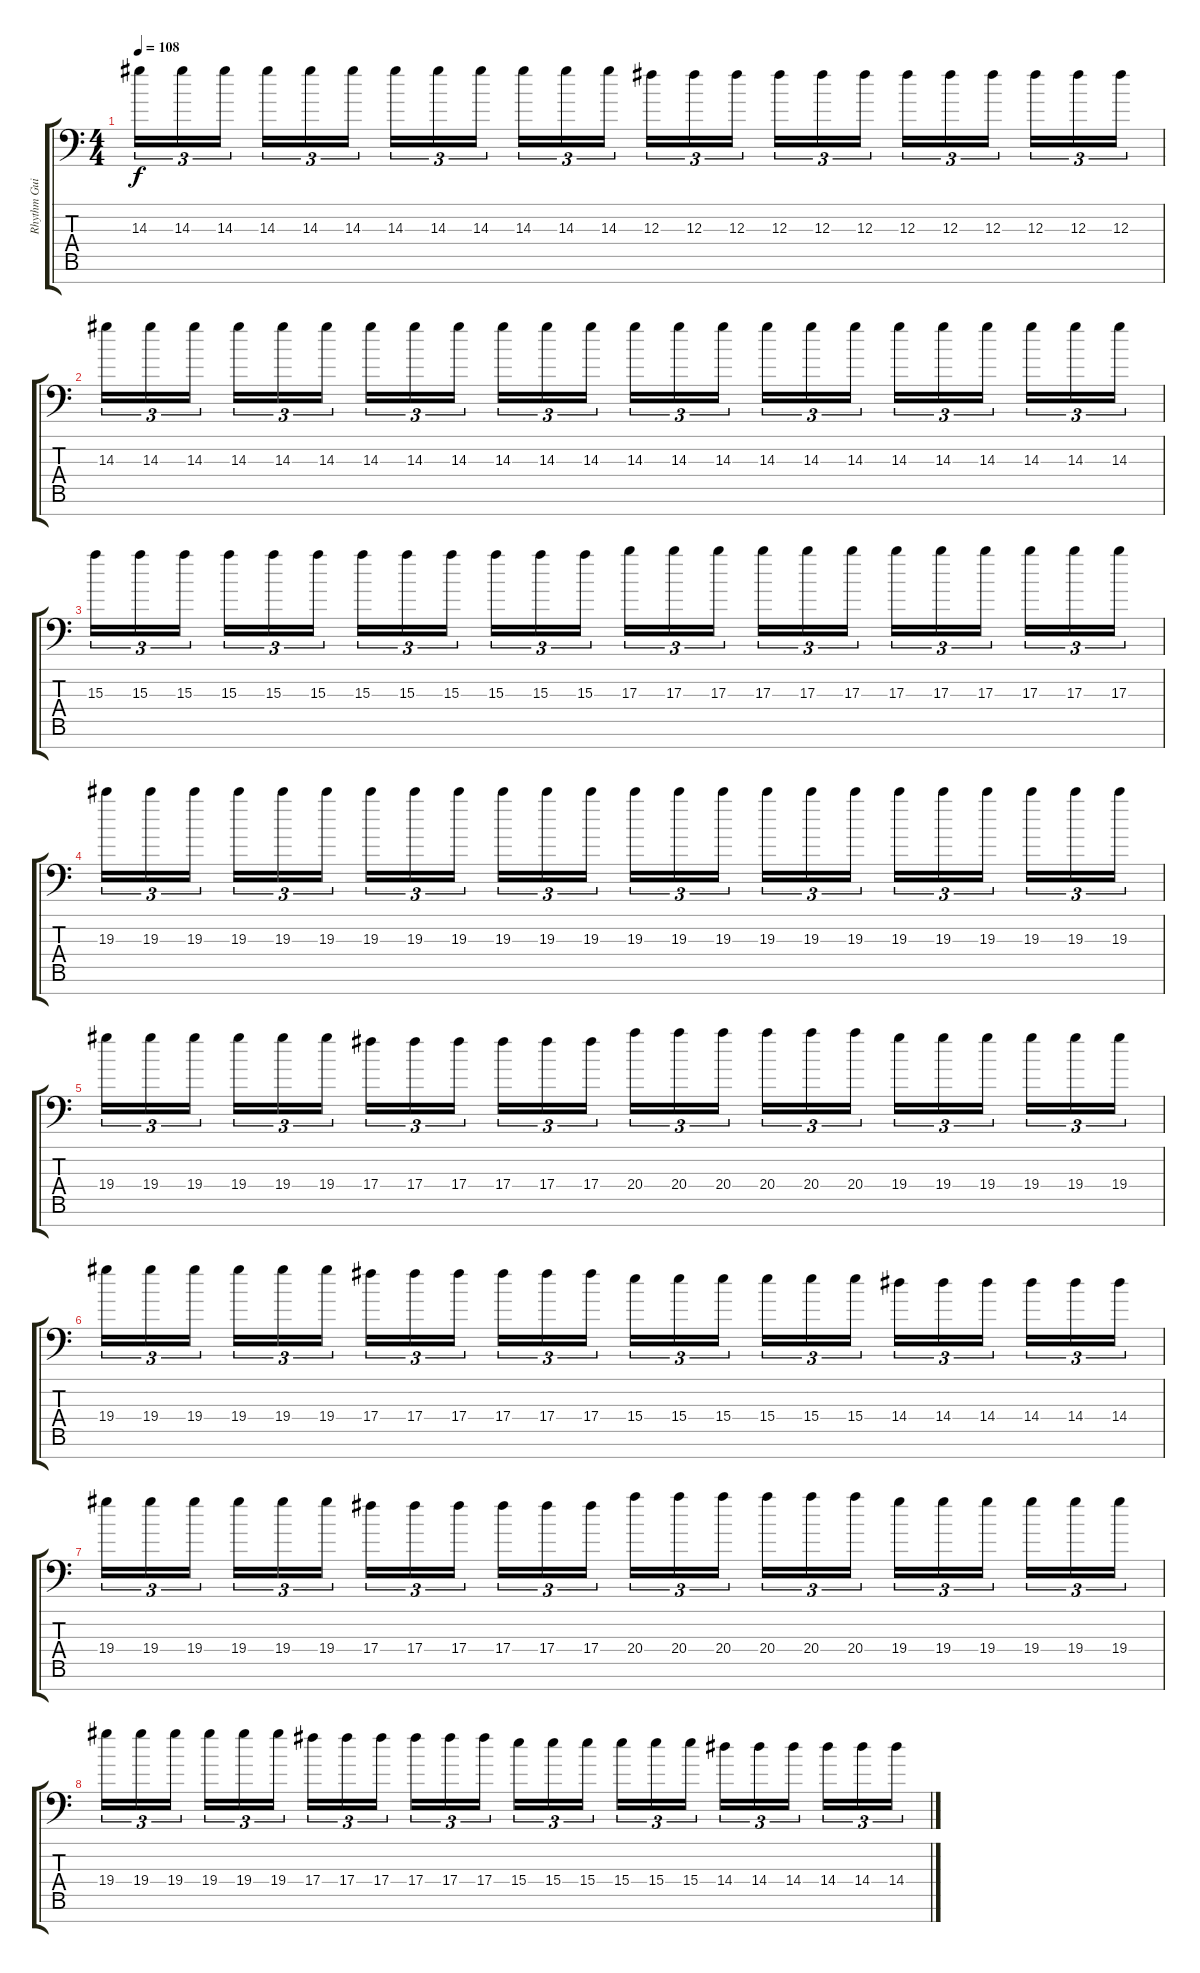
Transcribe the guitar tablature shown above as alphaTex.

\track ("Rhythm Guitar" "Rhythm Gui") {instrument distortionguitar}
\staff {score tabs}
\tuning (Eb4 Bb3 Gb3 Db3 Ab2 Db2 Ab1) {hide}
\ts (4 4)
\tempo 108
\clef f4
\ks c
14.3.16{tu (3 2) dy f} 14.3.16{tu (3 2)} 14.3.16{tu (3 2)} 14.3.16{tu (3 2)} 14.3.16{tu (3 2)} 14.3.16{tu (3 2)} 14.3.16{tu (3 2)} 14.3.16{tu (3 2)} 14.3.16{tu (3 2)} 14.3.16{tu (3 2)} 14.3.16{tu (3 2)} 14.3.16{tu (3 2)} 12.3.16{tu (3 2)} 12.3.16{tu (3 2)} 12.3.16{tu (3 2)} 12.3.16{tu (3 2)} 12.3.16{tu (3 2)} 12.3.16{tu (3 2)} 12.3.16{tu (3 2)} 12.3.16{tu (3 2)} 12.3.16{tu (3 2)} 12.3.16{tu (3 2)} 12.3.16{tu (3 2)} 12.3.16{tu (3 2)} |
14.3.16{tu (3 2)} 14.3.16{tu (3 2)} 14.3.16{tu (3 2)} 14.3.16{tu (3 2)} 14.3.16{tu (3 2)} 14.3.16{tu (3 2)} 14.3.16{tu (3 2)} 14.3.16{tu (3 2)} 14.3.16{tu (3 2)} 14.3.16{tu (3 2)} 14.3.16{tu (3 2)} 14.3.16{tu (3 2)} 14.3.16{tu (3 2)} 14.3.16{tu (3 2)} 14.3.16{tu (3 2)} 14.3.16{tu (3 2)} 14.3.16{tu (3 2)} 14.3.16{tu (3 2)} 14.3.16{tu (3 2)} 14.3.16{tu (3 2)} 14.3.16{tu (3 2)} 14.3.16{tu (3 2)} 14.3.16{tu (3 2)} 14.3.16{tu (3 2)} |
15.3.16{tu (3 2)} 15.3.16{tu (3 2)} 15.3.16{tu (3 2)} 15.3.16{tu (3 2)} 15.3.16{tu (3 2)} 15.3.16{tu (3 2)} 15.3.16{tu (3 2)} 15.3.16{tu (3 2)} 15.3.16{tu (3 2)} 15.3.16{tu (3 2)} 15.3.16{tu (3 2)} 15.3.16{tu (3 2)} 17.3.16{tu (3 2)} 17.3.16{tu (3 2)} 17.3.16{tu (3 2)} 17.3.16{tu (3 2)} 17.3.16{tu (3 2)} 17.3.16{tu (3 2)} 17.3.16{tu (3 2)} 17.3.16{tu (3 2)} 17.3.16{tu (3 2)} 17.3.16{tu (3 2)} 17.3.16{tu (3 2)} 17.3.16{tu (3 2)} |
19.3.16{tu (3 2)} 19.3.16{tu (3 2)} 19.3.16{tu (3 2)} 19.3.16{tu (3 2)} 19.3.16{tu (3 2)} 19.3.16{tu (3 2)} 19.3.16{tu (3 2)} 19.3.16{tu (3 2)} 19.3.16{tu (3 2)} 19.3.16{tu (3 2)} 19.3.16{tu (3 2)} 19.3.16{tu (3 2)} 19.3.16{tu (3 2)} 19.3.16{tu (3 2)} 19.3.16{tu (3 2)} 19.3.16{tu (3 2)} 19.3.16{tu (3 2)} 19.3.16{tu (3 2)} 19.3.16{tu (3 2)} 19.3.16{tu (3 2)} 19.3.16{tu (3 2)} 19.3.16{tu (3 2)} 19.3.16{tu (3 2)} 19.3.16{tu (3 2)} |
19.4.16{tu (3 2)} 19.4.16{tu (3 2)} 19.4.16{tu (3 2)} 19.4.16{tu (3 2)} 19.4.16{tu (3 2)} 19.4.16{tu (3 2)} 17.4.16{tu (3 2)} 17.4.16{tu (3 2)} 17.4.16{tu (3 2)} 17.4.16{tu (3 2)} 17.4.16{tu (3 2)} 17.4.16{tu (3 2)} 20.4.16{tu (3 2)} 20.4.16{tu (3 2)} 20.4.16{tu (3 2)} 20.4.16{tu (3 2)} 20.4.16{tu (3 2)} 20.4.16{tu (3 2)} 19.4.16{tu (3 2)} 19.4.16{tu (3 2)} 19.4.16{tu (3 2)} 19.4.16{tu (3 2)} 19.4.16{tu (3 2)} 19.4.16{tu (3 2)} |
19.4.16{tu (3 2)} 19.4.16{tu (3 2)} 19.4.16{tu (3 2)} 19.4.16{tu (3 2)} 19.4.16{tu (3 2)} 19.4.16{tu (3 2)} 17.4.16{tu (3 2)} 17.4.16{tu (3 2)} 17.4.16{tu (3 2)} 17.4.16{tu (3 2)} 17.4.16{tu (3 2)} 17.4.16{tu (3 2)} 15.4.16{tu (3 2)} 15.4.16{tu (3 2)} 15.4.16{tu (3 2)} 15.4.16{tu (3 2)} 15.4.16{tu (3 2)} 15.4.16{tu (3 2)} 14.4.16{tu (3 2)} 14.4.16{tu (3 2)} 14.4.16{tu (3 2)} 14.4.16{tu (3 2)} 14.4.16{tu (3 2)} 14.4.16{tu (3 2)} |
19.4.16{tu (3 2)} 19.4.16{tu (3 2)} 19.4.16{tu (3 2)} 19.4.16{tu (3 2)} 19.4.16{tu (3 2)} 19.4.16{tu (3 2)} 17.4.16{tu (3 2)} 17.4.16{tu (3 2)} 17.4.16{tu (3 2)} 17.4.16{tu (3 2)} 17.4.16{tu (3 2)} 17.4.16{tu (3 2)} 20.4.16{tu (3 2)} 20.4.16{tu (3 2)} 20.4.16{tu (3 2)} 20.4.16{tu (3 2)} 20.4.16{tu (3 2)} 20.4.16{tu (3 2)} 19.4.16{tu (3 2)} 19.4.16{tu (3 2)} 19.4.16{tu (3 2)} 19.4.16{tu (3 2)} 19.4.16{tu (3 2)} 19.4.16{tu (3 2)} |
19.4.16{tu (3 2)} 19.4.16{tu (3 2)} 19.4.16{tu (3 2)} 19.4.16{tu (3 2)} 19.4.16{tu (3 2)} 19.4.16{tu (3 2)} 17.4.16{tu (3 2)} 17.4.16{tu (3 2)} 17.4.16{tu (3 2)} 17.4.16{tu (3 2)} 17.4.16{tu (3 2)} 17.4.16{tu (3 2)} 15.4.16{tu (3 2)} 15.4.16{tu (3 2)} 15.4.16{tu (3 2)} 15.4.16{tu (3 2)} 15.4.16{tu (3 2)} 15.4.16{tu (3 2)} 14.4.16{tu (3 2)} 14.4.16{tu (3 2)} 14.4.16{tu (3 2)} 14.4.16{tu (3 2)} 14.4.16{tu (3 2)} 14.4.16{tu (3 2)}
